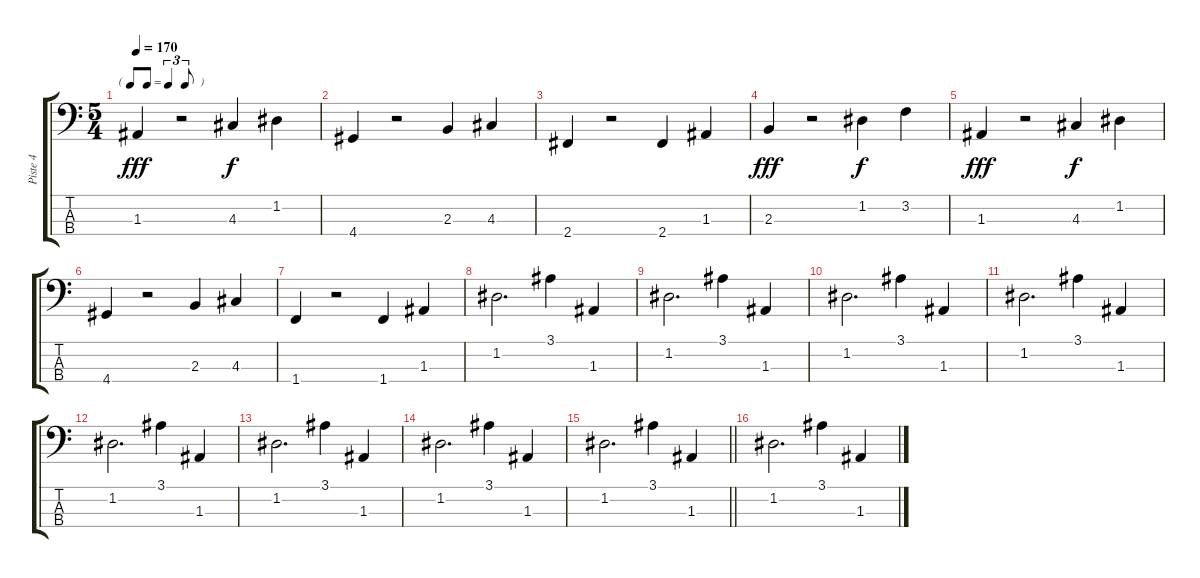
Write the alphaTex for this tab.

\track ("Piste 4" "Piste 4") {instrument electricbassfinger}
\staff {score tabs}
\tuning (G2 D2 A1 E1) {hide}
\ts (5 4)
\tf triplet8th
\tempo 170
\clef f4
\ks c
1.3.4{dy fff} r.2 4.3.4{dy f} 1.2.4 |
4.4.4 r.2 2.3.4 4.3.4 |
2.4.4 r.2 2.4.4 1.3.4 |
2.3.4{dy fff} r.2 1.2.4{dy f} 3.2.4 |
1.3.4{dy fff} r.2 4.3.4{dy f} 1.2.4 |
4.4.4 r.2 2.3.4 4.3.4 |
1.4.4 r.2 1.4.4 1.3.4 |
1.2.2{d} 3.1.4 1.3.4 |
1.2.2{d} 3.1.4 1.3.4 |
1.2.2{d} 3.1.4 1.3.4 |
1.2.2{d} 3.1.4 1.3.4 |
1.2.2{d} 3.1.4 1.3.4 |
1.2.2{d} 3.1.4 1.3.4 |
1.2.2{d} 3.1.4 1.3.4 |
\barLineRight lightlight
1.2.2{d} 3.1.4 1.3.4 |
1.2.2{d} 3.1.4 1.3.4
